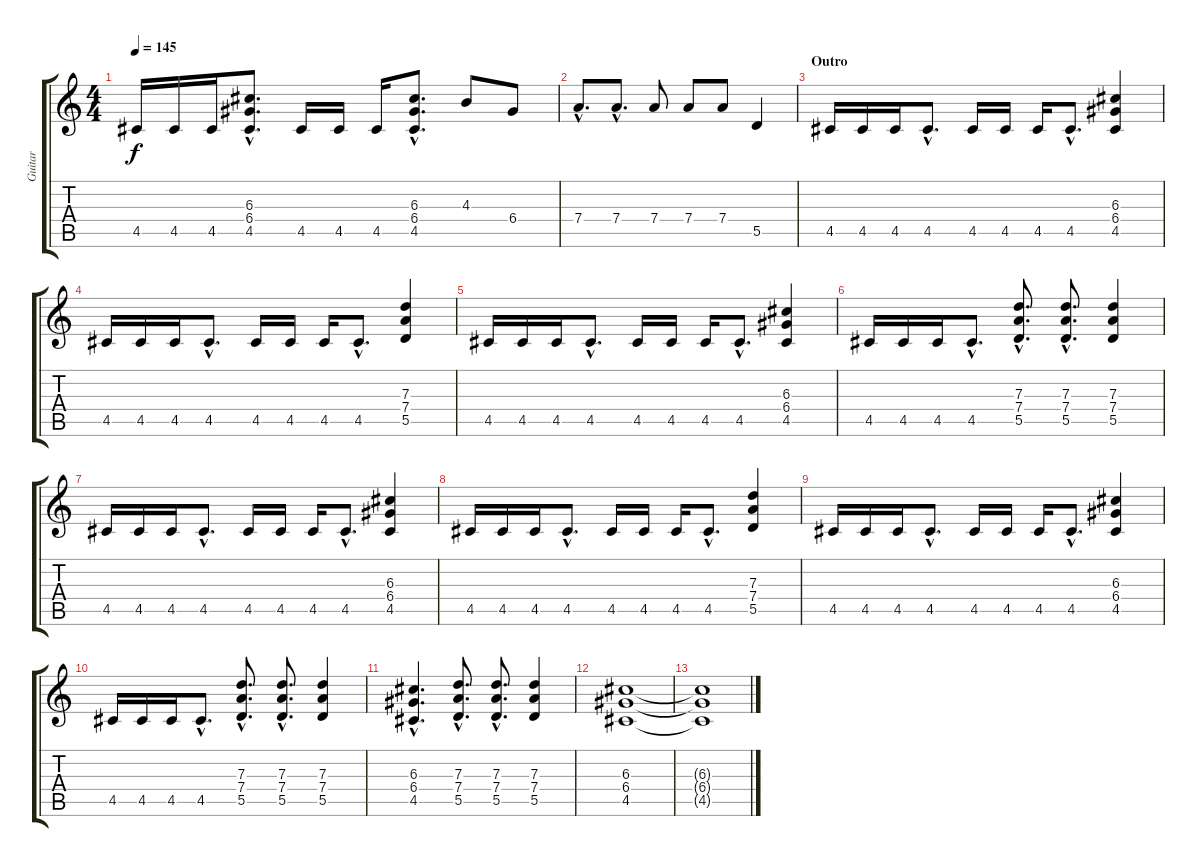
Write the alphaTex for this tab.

\track ("Guitar" "Guitar") {instrument distortionguitar}
\staff {score tabs}
\tuning (E4 B3 G3 D3 A2 E2) {hide}
\ts (4 4)
\tempo 145
\clef g2
\ks c
4.5.16{dy f} 4.5.16 4.5.16 (6.3{hac} 6.4{hac} 4.5{hac}).8{d} 4.5.16 4.5.16 4.5.16 (6.3{hac} 6.4{hac} 4.5{hac}).8{d} 4.3.8 6.4.8 |
7.4{hac}.8{d} 7.4{hac}.8{d} 7.4.8 7.4.8 7.4.8 5.5.4 |
\section ("" "Outro")
4.5.16 4.5.16 4.5.16 4.5{hac}.8{d} 4.5.16 4.5.16 4.5.16 4.5{hac}.8{d} (6.3 6.4 4.5).4 |
4.5.16 4.5.16 4.5.16 4.5{hac}.8{d} 4.5.16 4.5.16 4.5.16 4.5{hac}.8{d} (7.3 7.4 5.5).4 |
4.5.16 4.5.16 4.5.16 4.5{hac}.8{d} 4.5.16 4.5.16 4.5.16 4.5{hac}.8{d} (6.3 6.4 4.5).4 |
4.5.16 4.5.16 4.5.16 4.5{hac}.8{d} (7.3{hac} 7.4{hac} 5.5{hac}).8{d} (7.3{hac} 7.4{hac} 5.5{hac}).8{d} (7.3 7.4 5.5).4 |
4.5.16 4.5.16 4.5.16 4.5{hac}.8{d} 4.5.16 4.5.16 4.5.16 4.5{hac}.8{d} (6.3 6.4 4.5).4 |
4.5.16 4.5.16 4.5.16 4.5{hac}.8{d} 4.5.16 4.5.16 4.5.16 4.5{hac}.8{d} (7.3 7.4 5.5).4 |
4.5.16 4.5.16 4.5.16 4.5{hac}.8{d} 4.5.16 4.5.16 4.5.16 4.5{hac}.8{d} (6.3 6.4 4.5).4 |
4.5.16 4.5.16 4.5.16 4.5{hac}.8{d} (7.3{hac} 7.4{hac} 5.5{hac}).8{d} (7.3{hac} 7.4{hac} 5.5{hac}).8{d} (7.3 7.4 5.5).4 |
(6.3{hac} 6.4{hac} 4.5{hac}).4{d} (7.3{hac} 7.4{hac} 5.5{hac}).8{d} (7.3{hac} 7.4{hac} 5.5{hac}).8{d} (7.3 7.4 5.5).4 |
(6.3 6.4 4.5).1 |
(6.3{t} 6.4{t} 4.5{t}).1
